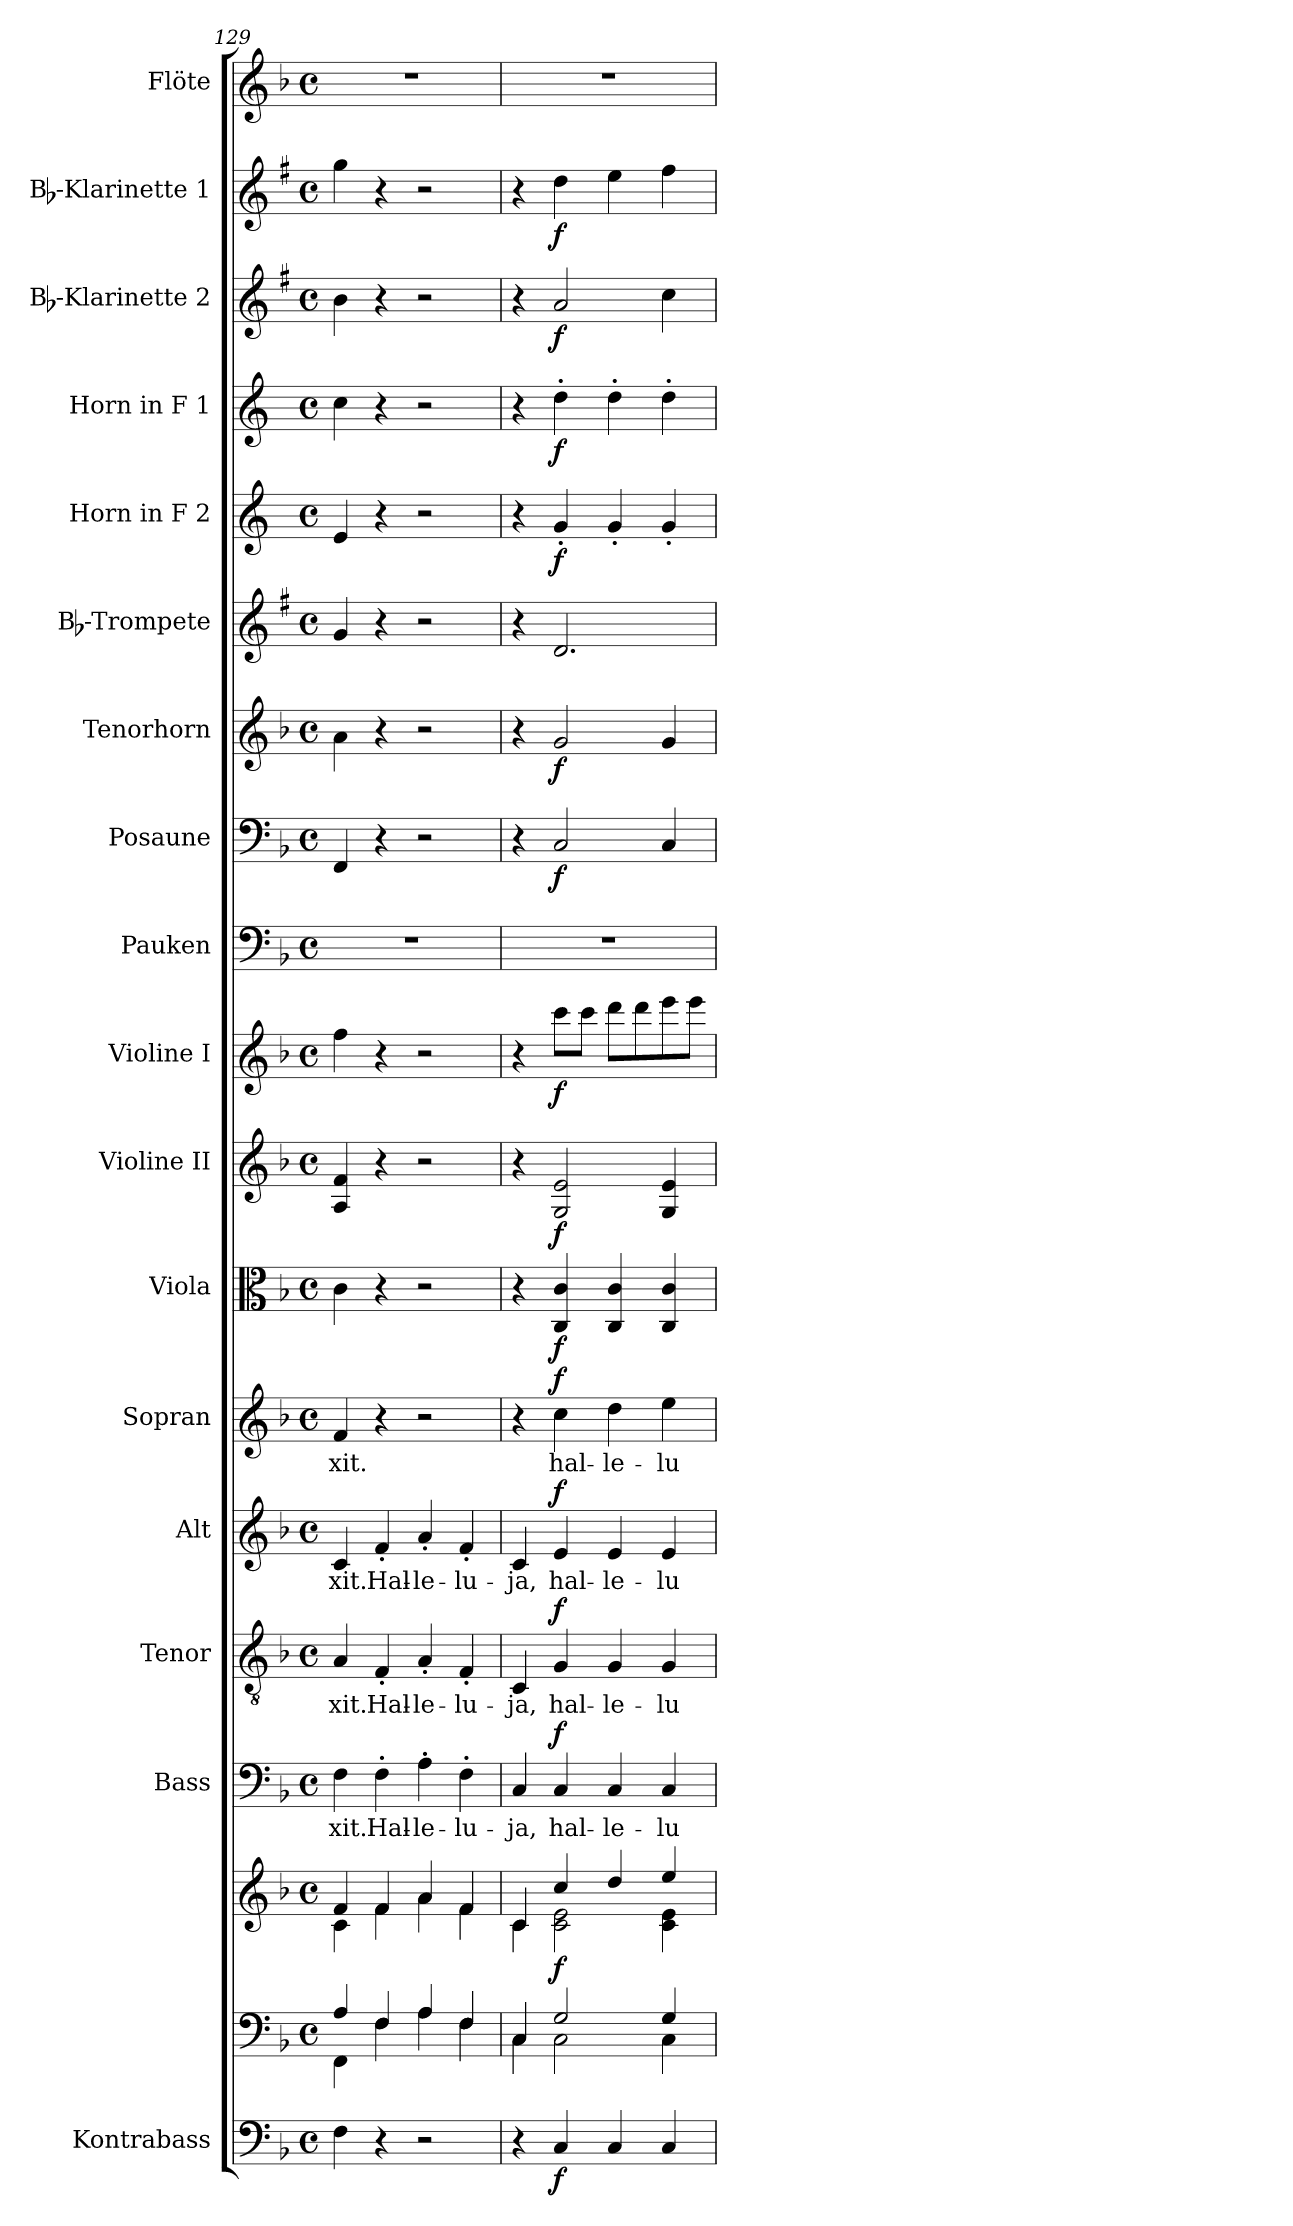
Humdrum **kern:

**kern	**dynam	**kern	**kern	**dynam	**kern	**text	**dynam	**kern	**text	**dynam	**kern	**text	**dynam	**kern	**text	**dynam	**kern	**dynam	**kern	**dynam	**kern	**dynam	**kern	**kern	**dynam	**kern	**dynam	**kern	**kern	**dynam	**kern	**dynam	**kern	**dynam	**kern	**dynam	**kern
*part18	*part18	*part17	*part17	*part17	*part16	*part16	*part16	*part15	*part15	*part15	*part14	*part14	*part14	*part13	*part13	*part13	*part12	*part12	*part11	*part11	*part10	*part10	*part9	*part8	*part8	*part7	*part7	*part6	*part5	*part5	*part4	*part4	*part3	*part3	*part2	*part2	*part1
*staff19	*staff19	*staff18	*staff17	*staff17/18	*staff16	*staff16	*staff16	*staff15	*staff15	*staff15	*staff14	*staff14	*staff14	*staff13	*staff13	*staff13	*staff12	*staff12	*staff11	*staff11	*staff10	*staff10	*staff9	*staff8	*staff8	*staff7	*staff7	*staff6	*staff5	*staff5	*staff4	*staff4	*staff3	*staff3	*staff2	*staff2	*staff1
*I"Kontrabass	*	*	*	*	*I"Bass	*	*	*I"Tenor	*	*	*I"Alt	*	*	*I"Sopran	*	*	*I"Viola	*	*I"Violine II	*	*I"Violine I	*	*I"Pauken	*I"Posaune	*	*I"Tenorhorn	*	*I"Bb-Trompete	*I"Horn in F 2	*	*I"Horn in F 1	*	*I"Bb-Klarinette 2	*	*I"Bb-Klarinette 1	*	*I"Flöte
*I'Kb.	*	*	*	*	*I'B.	*	*	*I'T.	*	*	*I'A.	*	*	*I'S.	*	*	*I'Vla.	*	*I'Vl. II	*	*I'Vl. I	*	*I'Pk.	*I'Pos.	*	*I'T. Hrn.	*	*I'Bb Trp.	*	*	*	*	*I'Bb Kl. 2	*	*I'Bb Kl. 1	*	*I'Fl.
*clefF4	*	*clefF4	*clefG2	*	*clefF4	*	*	*clefGv2	*	*	*clefG2	*	*	*clefG2	*	*	*clefC3	*	*clefG2	*	*clefG2	*	*clefF4	*clefF4	*	*clefG2	*	*clefG2	*clefG2	*	*clefG2	*	*clefG2	*	*clefG2	*	*clefG2
*ITrd7c12	*	*	*	*	*	*	*	*	*	*	*	*	*	*	*	*	*	*	*	*	*	*	*	*	*	*ITrd8c14	*	*ITrd1c2	*ITrd4c7	*	*ITrd4c7	*	*ITrd1c2	*	*ITrd1c2	*	*
*k[b-]	*	*k[b-]	*k[b-]	*	*k[b-]	*	*	*k[b-]	*	*	*k[b-]	*	*	*k[b-]	*	*	*k[b-]	*	*k[b-]	*	*k[b-]	*	*k[b-]	*k[b-]	*	*k[b-]	*	*k[b-]	*k[b-]	*	*k[b-]	*	*k[b-]	*	*k[b-]	*	*k[b-]
*F:	*	*F:	*F:	*	*F:	*	*	*F:	*	*	*F:	*	*	*F:	*	*	*F:	*	*F:	*	*F:	*	*F:	*F:	*	*F:	*	*F:	*F:	*	*F:	*	*F:	*	*F:	*	*F:
*M4/4	*	*M4/4	*M4/4	*	*M4/4	*	*	*M4/4	*	*	*M4/4	*	*	*M4/4	*	*	*M4/4	*	*M4/4	*	*M4/4	*	*M4/4	*M4/4	*	*M4/4	*	*M4/4	*M4/4	*	*M4/4	*	*M4/4	*	*M4/4	*	*M4/4
*met(c)	*	*met(c)	*met(c)	*	*met(c)	*	*	*met(c)	*	*	*met(c)	*	*	*met(c)	*	*	*met(c)	*	*met(c)	*	*met(c)	*	*met(c)	*met(c)	*	*met(c)	*	*met(c)	*met(c)	*	*met(c)	*	*met(c)	*	*met(c)	*	*met(c)
=129	=129	=129	=129	=129	=129	=129	=129	=129	=129	=129	=129	=129	=129	=129	=129	=129	=129	=129	=129	=129	=129	=129	=129	=129	=129	=129	=129	=129	=129	=129	=129	=129	=129	=129	=129	=129	=129
*	*	*^	*^	*	*	*	*	*	*	*	*	*	*	*	*	*	*	*	*	*	*	*	*	*	*	*	*	*	*	*	*	*	*	*	*	*	*
!	!	!	!	!	!	!	!	!LO:LY:b	!	!	!LO:LY:b	!	!	!LO:LY:b	!	!	!LO:LY:b	!	!	!	!	!	!	!	!	!	!	!	!	!	!	!	!	!	!	!	!	!	!
4FF\	.	4A/	4FF\	4f/	4c\	.	4F\	-xit.	.	4A/	-xit.	.	4c/	-xit.	.	4f/	-xit.	.	4c\	.	4A/ 4f/	.	4ff\	.	1r	4FF/	.	4A\	.	4f/	4A/	.	4f\	.	4a\	.	4ff\	.	1r
!	!	!	!	!	!	!	!	!LO:LY:b	!	!	!LO:LY:b	!	!	!LO:LY:b	!	!	!	!	!	!	!	!	!	!	!	!	!	!	!	!	!	!	!	!	!	!	!	!	!
4r	.	4F/	4F\	4f/	4f\	.	4F'>\	Hal-	.	4F'</	Hal-	.	4f'</	Hal-	.	4r	.	.	4r	.	4r	.	4r	.	.	4r	.	4r	.	4r	4r	.	4r	.	4r	.	4r	.	.
!	!	!	!	!	!	!	!	!LO:LY:b	!	!	!LO:LY:b	!	!	!LO:LY:b	!	!	!	!	!	!	!	!	!	!	!	!	!	!	!	!	!	!	!	!	!	!	!	!	!
2r	.	4A/	4A\	4a/	4a\	.	4A'>\	-le-	.	4A'</	-le-	.	4a'</	-le-	.	2r	.	.	2r	.	2r	.	2r	.	.	2r	.	2r	.	2r	2r	.	2r	.	2r	.	2r	.	.
!	!	!	!	!	!	!	!	!LO:LY:b	!	!	!LO:LY:b	!	!	!LO:LY:b	!	!	!	!	!	!	!	!	!	!	!	!	!	!	!	!	!	!	!	!	!	!	!	!	!
.	.	4F/	4F\	4f/	4f\	.	4F'>\	-lu-	.	4F'</	-lu-	.	4f'</	-lu-	.	.	.	.	.	.	.	.	.	.	.	.	.	.	.	.	.	.	.	.	.	.	.	.	.
=130	=130	=130	=130	=130	=130	=130	=130	=130	=130	=130	=130	=130	=130	=130	=130	=130	=130	=130	=130	=130	=130	=130	=130	=130	=130	=130	=130	=130	=130	=130	=130	=130	=130	=130	=130	=130	=130	=130	=130
!	!	!	!	!	!	!	!	!LO:LY:b	!	!	!LO:LY:b	!	!	!LO:LY:b	!	!	!	!	!	!	!	!	!	!	!	!	!	!	!	!	!	!	!	!	!	!	!	!	!
4r	.	4C/	4C\	4c/	4c\	.	4C/	-ja,	.	4C/	-ja,	.	4c/	-ja,	.	4r	.	.	4r	.	4r	.	4r	.	1r	4r	.	4r	.	4r	4r	.	4r	.	4r	.	4r	.	1r
!	!LO:DY:b	!	!	!	!	!LO:DY:b	!	!LO:LY:b	!LO:DY:a	!	!LO:LY:b	!LO:DY:a	!	!LO:LY:b	!LO:DY:a	!	!LO:LY:b	!LO:DY:a	!	!LO:DY:b	!	!LO:DY:b	!	!LO:DY:b	!	!	!LO:DY:b	!	!LO:DY:b	!	!	!LO:DY:b	!	!LO:DY:b	!	!LO:DY:b	!	!LO:DY:b	!
4CC/	f	2G/	2C\	4cc/	2c\ 2e\	f	4C/	hal-	f	4G/	hal-	f	4e/	hal-	f	4cc\	hal-	f	4C/ 4c/	f	2G/ 2e/	f	8ccc\L	f	.	2C/	f	2G/	f	2.c/	4c'</	f	4g'>\	f	2g/	f	4cc\	f	.
.	.	.	.	.	.	.	.	.	.	.	.	.	.	.	.	.	.	.	.	.	.	.	8ccc\J	.	.	.	.	.	.	.	.	.	.	.	.	.	.	.	.
!	!	!	!	!	!	!	!	!LO:LY:b	!	!	!LO:LY:b	!	!	!LO:LY:b	!	!	!LO:LY:b	!	!	!	!	!	!	!	!	!	!	!	!	!	!	!	!	!	!	!	!	!	!
4CC/	.	.	.	4dd/	.	.	4C/	-le-	.	4G/	-le-	.	4e/	-le-	.	4dd\	-le-	.	4C/ 4c/	.	.	.	8ddd\L	.	.	.	.	.	.	.	4c'</	.	4g'>\	.	.	.	4dd\	.	.
.	.	.	.	.	.	.	.	.	.	.	.	.	.	.	.	.	.	.	.	.	.	.	8ddd\	.	.	.	.	.	.	.	.	.	.	.	.	.	.	.	.
!	!	!	!	!	!	!	!	!LO:LY:b	!	!	!LO:LY:b	!	!	!LO:LY:b	!	!	!LO:LY:b	!	!	!	!	!	!	!	!	!	!	!	!	!	!	!	!	!	!	!	!	!	!
4CC/	.	4G/	4C\	4ee/	4c\ 4e\	.	4C/	-lu-	.	4G/	-lu-	.	4e/	-lu-	.	4ee\	-lu-	.	4C/ 4c/	.	4G/ 4e/	.	8eee\	.	.	4C/	.	4G/	.	.	4c'</	.	4g'>\	.	4b-\	.	4ee\	.	.
.	.	.	.	.	.	.	.	.	.	.	.	.	.	.	.	.	.	.	.	.	.	.	8eee\J	.	.	.	.	.	.	.	.	.	.	.	.	.	.	.	.
*	*	*v	*v	*	*	*	*	*	*	*	*	*	*	*	*	*	*	*	*	*	*	*	*	*	*	*	*	*	*	*	*	*	*	*	*	*	*	*	*
*	*	*	*v	*v	*	*	*	*	*	*	*	*	*	*	*	*	*	*	*	*	*	*	*	*	*	*	*	*	*	*	*	*	*	*	*	*	*	*
=	=	=	=	=	=	=	=	=	=	=	=	=	=	=	=	=	=	=	=	=	=	=	=	=	=	=	=	=	=	=	=	=	=	=	=	=	=
*-	*-	*-	*-	*-	*-	*-	*-	*-	*-	*-	*-	*-	*-	*-	*-	*-	*-	*-	*-	*-	*-	*-	*-	*-	*-	*-	*-	*-	*-	*-	*-	*-	*-	*-	*-	*-	*-
